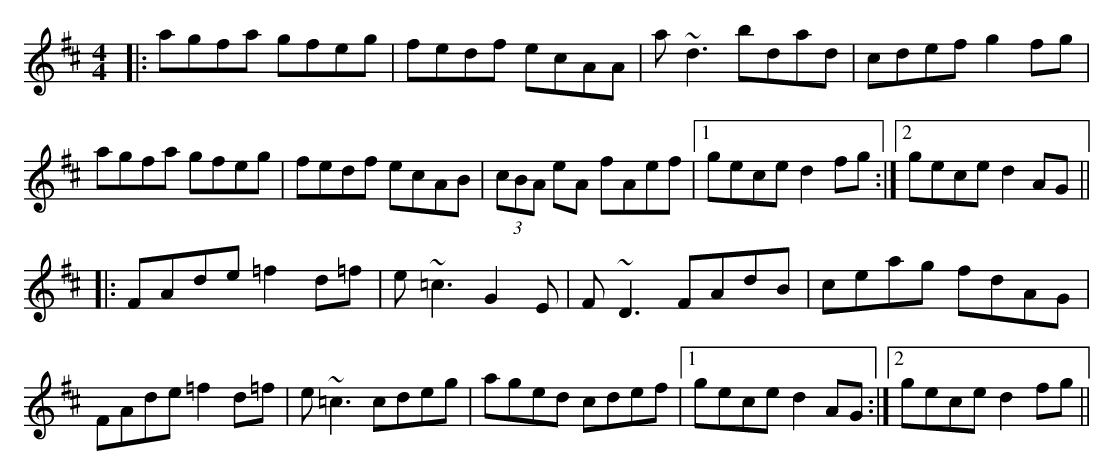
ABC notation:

X:1
M:4/4
K:D
|:agfa gfeg|fedf ecAA|a~d3 bdad|cdef g2fg|
agfa gfeg|fedf ecAB|(3cBA eA fAef|1 gece d2fg:|2 gece d2AG||
|:FAde =f2d=f|e~=c3 G2E|F~D3 FAdB|ceag fdAG|
FAde =f2d=f|e~=c3 cdeg|aged cdef|1 gece d2AG:|2 gece d2fg||
